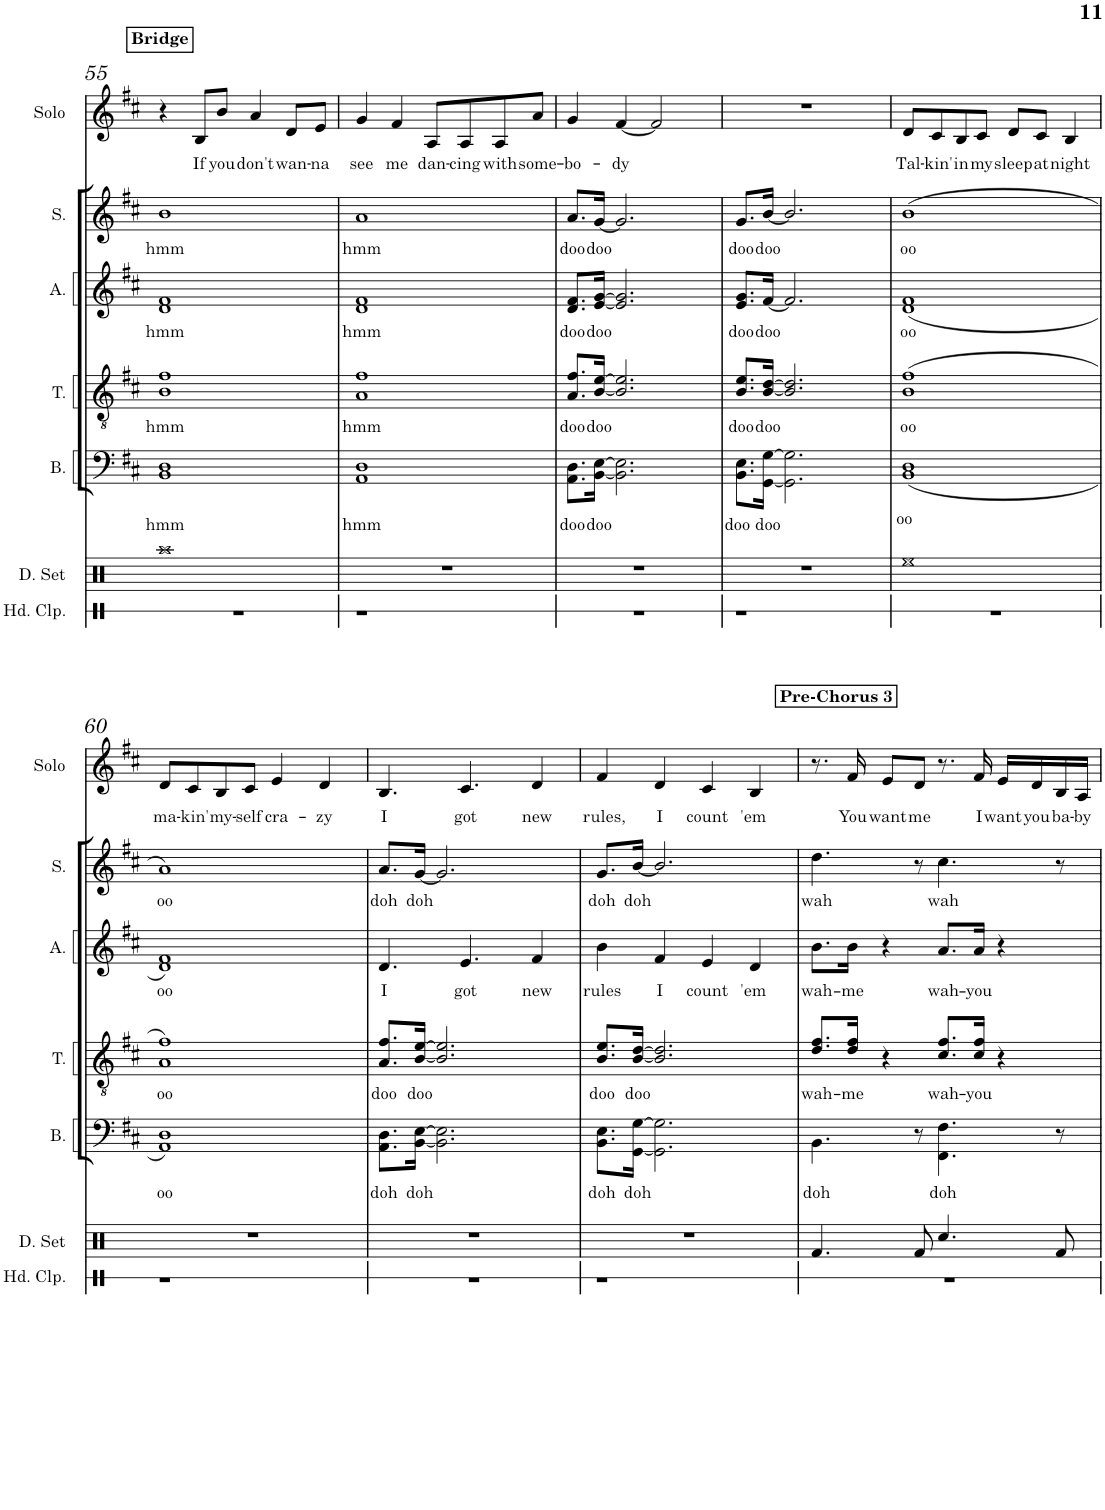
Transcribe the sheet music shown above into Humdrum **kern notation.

**kern	**kern	**kern	**text	**kern	**text	**kern	**text	**kern	**text	**kern	**text
*part7	*part6	*part5	*part5	*part4	*part4	*part3	*part3	*part2	*part2	*part1	*part1
*staff7	*staff6	*staff5	*staff5	*staff4	*staff4	*staff3	*staff3	*staff2	*staff2	*staff1	*staff1
*I"Hand Clap	*I"Drumset	*I"Bass	*	*I"Tenor	*	*I"Alto	*	*I"Soprano	*	*I"Solo	*
*I'Hd. Clp.	*I'D. Set	*I'B.	*	*I'T.	*	*I'A.	*	*I'S.	*	*I'Solo	*
!!LO:PB:g=z
*clefX	*clefX	*clefF4	*	*clefGv2	*	*clefG2	*	*clefG2	*	*clefG2	*
*k[]	*k[]	*k[f#c#]	*	*k[f#c#]	*	*k[f#c#]	*	*k[f#c#]	*	*k[f#c#]	*
*M4/4	*M4/4	*M4/4	*	*M4/4	*	*M4/4	*	*M4/4	*	*M4/4	*
!!LO:REH:place=s1:a:B:cj:t=Bridge
=55	=55	=55	=55	=55	=55	=55	=55	=55	=55	=55	=55
!	!	!	!LO:LY:b	!	!LO:LY:b	!	!LO:LY:b	!	!LO:LY:b	!	!
1r	1Raa	1BB 1D	hmm	1B 1f#	hmm	1d 1f#	hmm	1b	hmm	4r	.
!	!	!	!	!	!	!	!	!	!	!	!LO:LY:b
.	.	.	.	.	.	.	.	.	.	8B/L	If
!	!	!	!	!	!	!	!	!	!	!	!LO:LY:b
.	.	.	.	.	.	.	.	.	.	8b/J	you
!	!	!	!	!	!	!	!	!	!	!	!LO:LY:b
.	.	.	.	.	.	.	.	.	.	4a/	don't
!	!	!	!	!	!	!	!	!	!	!	!LO:LY:b
.	.	.	.	.	.	.	.	.	.	8d/L	wan-
!	!	!	!	!	!	!	!	!	!	!	!LO:LY:b
.	.	.	.	.	.	.	.	.	.	8e/J	-na
=56	=56	=56	=56	=56	=56	=56	=56	=56	=56	=56	=56
!	!	!	!LO:LY:b	!	!LO:LY:b	!	!LO:LY:b	!	!LO:LY:b	!	!LO:LY:b
1r	1r	1AA 1D	hmm	1A 1f#	hmm	1d 1f#	hmm	1a	hmm	4g/	see
!	!	!	!	!	!	!	!	!	!	!	!LO:LY:b
.	.	.	.	.	.	.	.	.	.	4f#/	me
!	!	!	!	!	!	!	!	!	!	!	!LO:LY:b
.	.	.	.	.	.	.	.	.	.	8A/L	dan-
!	!	!	!	!	!	!	!	!	!	!	!LO:LY:b
.	.	.	.	.	.	.	.	.	.	8A/	-cing
!	!	!	!	!	!	!	!	!	!	!	!LO:LY:b
.	.	.	.	.	.	.	.	.	.	8A/	with
!	!	!	!	!	!	!	!	!	!	!	!LO:LY:b
.	.	.	.	.	.	.	.	.	.	8a/J	some-
=57	=57	=57	=57	=57	=57	=57	=57	=57	=57	=57	=57
!	!	!	!LO:LY:b	!	!LO:LY:b	!	!LO:LY:b	!	!LO:LY:b	!	!LO:LY:b
1r	1r	8.AA\ 8.D\L	doo	8.A/ 8.f#/L	doo	8.d/ 8.f#/L	doo	8.a/L	doo	4g/	-bo-
!	!	!	!LO:LY:b	!	!LO:LY:b	!	!LO:LY:b	!	!LO:LY:b	!	!
.	.	[16BB\ [16E\Jk	doo	[16B/ [16e/Jk	doo	[16e/ [16g/Jk	doo	[16g/Jk	doo	.	.
!	!	!	!	!	!	!	!	!	!	!	!LO:LY:b
.	.	2.BB\] 2.E\]	.	2.B/] 2.e/]	.	2.e/] 2.g/]	.	2.g/]	.	[4f#/	-dy
.	.	.	.	.	.	.	.	.	.	2f#/]	.
=58	=58	=58	=58	=58	=58	=58	=58	=58	=58	=58	=58
!	!	!	!LO:LY:b	!	!LO:LY:b	!	!LO:LY:b	!	!LO:LY:b	!	!
1r	1r	8.BB\ 8.E\L	doo	8.B/ 8.e/L	doo	8.e/ 8.g/L	doo	8.g/L	doo	1r	.
!	!	!	!LO:LY:b	!	!LO:LY:b	!	!LO:LY:b	!	!LO:LY:b	!	!
.	.	[16GG\ [16G\Jk	doo	[16B/ [16d/Jk	doo	[16f#/Jk	doo	[16b/Jk	doo	.	.
.	.	2.GG\] 2.G\]	.	2.B/] 2.d/]	.	2.f#/]	.	2.b/]	.	.	.
=59	=59	=59	=59	=59	=59	=59	=59	=59	=59	=59	=59
!	!	!	!LO:LY:b	!	!LO:LY:b	!	!LO:LY:b	!	!LO:LY:b	!	!LO:LY:b
1r	1Ree	(1BB 1D	oo	(1B 1f#	oo	(1d 1f#	oo	(1b	oo	8d/L	Tal-
!	!	!	!	!	!	!	!	!	!	!	!LO:LY:b
.	.	.	.	.	.	.	.	.	.	8c#/	-kin'
!	!	!	!	!	!	!	!	!	!	!	!LO:LY:b
.	.	.	.	.	.	.	.	.	.	8B/	in
!	!	!	!	!	!	!	!	!	!	!	!LO:LY:b
.	.	.	.	.	.	.	.	.	.	8c#/J	my
!	!	!	!	!	!	!	!	!	!	!	!LO:LY:b
.	.	.	.	.	.	.	.	.	.	8d/L	sleep
!	!	!	!	!	!	!	!	!	!	!	!LO:LY:b
.	.	.	.	.	.	.	.	.	.	8c#/J	at
!	!	!	!	!	!	!	!	!	!	!	!LO:LY:b
.	.	.	.	.	.	.	.	.	.	4B/	night
!!LO:LB:g=z
=60	=60	=60	=60	=60	=60	=60	=60	=60	=60	=60	=60
!	!	!	!LO:LY:b	!	!LO:LY:b	!	!LO:LY:b	!	!LO:LY:b	!	!LO:LY:b
1r	1r	1AA 1D)	oo	1A 1f#)	oo	1d 1f#)	oo	1a)	oo	8d/L	ma-
!	!	!	!	!	!	!	!	!	!	!	!LO:LY:b
.	.	.	.	.	.	.	.	.	.	8c#/	-kin'
!	!	!	!	!	!	!	!	!	!	!	!LO:LY:b
.	.	.	.	.	.	.	.	.	.	8B/	my-
!	!	!	!	!	!	!	!	!	!	!	!LO:LY:b
.	.	.	.	.	.	.	.	.	.	8c#/J	-self
!	!	!	!	!	!	!	!	!	!	!	!LO:LY:b
.	.	.	.	.	.	.	.	.	.	4e/	cra-
!	!	!	!	!	!	!	!	!	!	!	!LO:LY:b
.	.	.	.	.	.	.	.	.	.	4d/	-zy
=61	=61	=61	=61	=61	=61	=61	=61	=61	=61	=61	=61
!	!	!	!LO:LY:b	!	!LO:LY:b	!	!LO:LY:b	!	!LO:LY:b	!	!LO:LY:b
1r	1r	8.AA\ 8.D\L	doh	8.A/ 8.f#/L	doo	4.d/	I	8.a/L	doh	4.B/	I
!	!	!	!LO:LY:b	!	!LO:LY:b	!	!	!	!LO:LY:b	!	!
.	.	[16BB\ [16E\Jk	doh	[16B/ [16e/Jk	doo	.	.	[16g/Jk	doh	.	.
.	.	2.BB\] 2.E\]	.	2.B/] 2.e/]	.	.	.	2.g/]	.	.	.
!	!	!	!	!	!	!	!LO:LY:b	!	!	!	!LO:LY:b
.	.	.	.	.	.	4.e/	got	.	.	4.c#/	got
!	!	!	!	!	!	!	!LO:LY:b	!	!	!	!LO:LY:b
.	.	.	.	.	.	4f#/	new	.	.	4d/	new
=62	=62	=62	=62	=62	=62	=62	=62	=62	=62	=62	=62
!	!	!	!LO:LY:b	!	!LO:LY:b	!	!LO:LY:b	!	!LO:LY:b	!	!LO:LY:b
1r	1r	8.BB\ 8.E\L	doh	8.B/ 8.e/L	doo	4b\	rules	8.g/L	doh	4f#/	rules,
!	!	!	!LO:LY:b	!	!LO:LY:b	!	!	!	!LO:LY:b	!	!
.	.	[16GG\ [16G\Jk	doh	[16B/ [16d/Jk	doo	.	.	[16b/Jk	doh	.	.
!	!	!	!	!	!	!	!LO:LY:b	!	!	!	!LO:LY:b
.	.	2.GG\] 2.G\]	.	2.B/] 2.d/]	.	4f#/	I	2.b/]	.	4d/	I
!	!	!	!	!	!	!	!LO:LY:b	!	!	!	!LO:LY:b
.	.	.	.	.	.	4e/	count	.	.	4c#/	count
!	!	!	!	!	!	!	!LO:LY:b	!	!	!	!LO:LY:b
.	.	.	.	.	.	4d/	'em	.	.	4B/	'em
!!LO:REH:place=s1:a:B:cj:t=Pre-Chorus 3
=63	=63	=63	=63	=63	=63	=63	=63	=63	=63	=63	=63
!	!	!	!LO:LY:b	!	!LO:LY:b	!	!LO:LY:b	!	!LO:LY:b	!	!
1r	4.Rf/	4.BB\	doh	8.d/ 8.f#/L	wah-	8.b\L	wah-	4.dd\	wah	8.r	.
!	!	!	!	!	!LO:LY:b	!	!LO:LY:b	!	!	!	!LO:LY:b
.	.	.	.	16d/ 16f#/Jk	-me	16b\Jk	-me	.	.	16f#/	You
!	!	!	!	!	!	!	!	!	!	!	!LO:LY:b
.	.	.	.	4r	.	4r	.	.	.	8e/L	want
!	!	!	!	!	!	!	!	!	!	!	!LO:LY:b
.	8Rf/	8r	.	.	.	.	.	8r	.	8d/J	me
!	!	!	!LO:LY:b	!	!LO:LY:b	!	!LO:LY:b	!	!LO:LY:b	!	!
.	4.Rcc/	4.FF#\ 4.F#\	doh	8.c#/ 8.f#/L	wah-	8.a/L	wah-	4.cc#\	wah	8.r	.
!	!	!	!	!	!LO:LY:b	!	!LO:LY:b	!	!	!	!LO:LY:b
.	.	.	.	16c#/ 16f#/Jk	-you	16a/Jk	-you	.	.	16f#/	I
!	!	!	!	!	!	!	!	!	!	!	!LO:LY:b
.	.	.	.	4r	.	4r	.	.	.	16e/LL	want
!	!	!	!	!	!	!	!	!	!	!	!LO:LY:b
.	.	.	.	.	.	.	.	.	.	16d/	you
!	!	!	!	!	!	!	!	!	!	!	!LO:LY:b
.	8Rf/	8r	.	.	.	.	.	8r	.	16B/	ba-
!	!	!	!	!	!	!	!	!	!	!	!LO:LY:b
.	.	.	.	.	.	.	.	.	.	16A/JJ	-by
=	=	=	=	=	=	=	=	=	=	=	=
*-	*-	*-	*-	*-	*-	*-	*-	*-	*-	*-	*-
